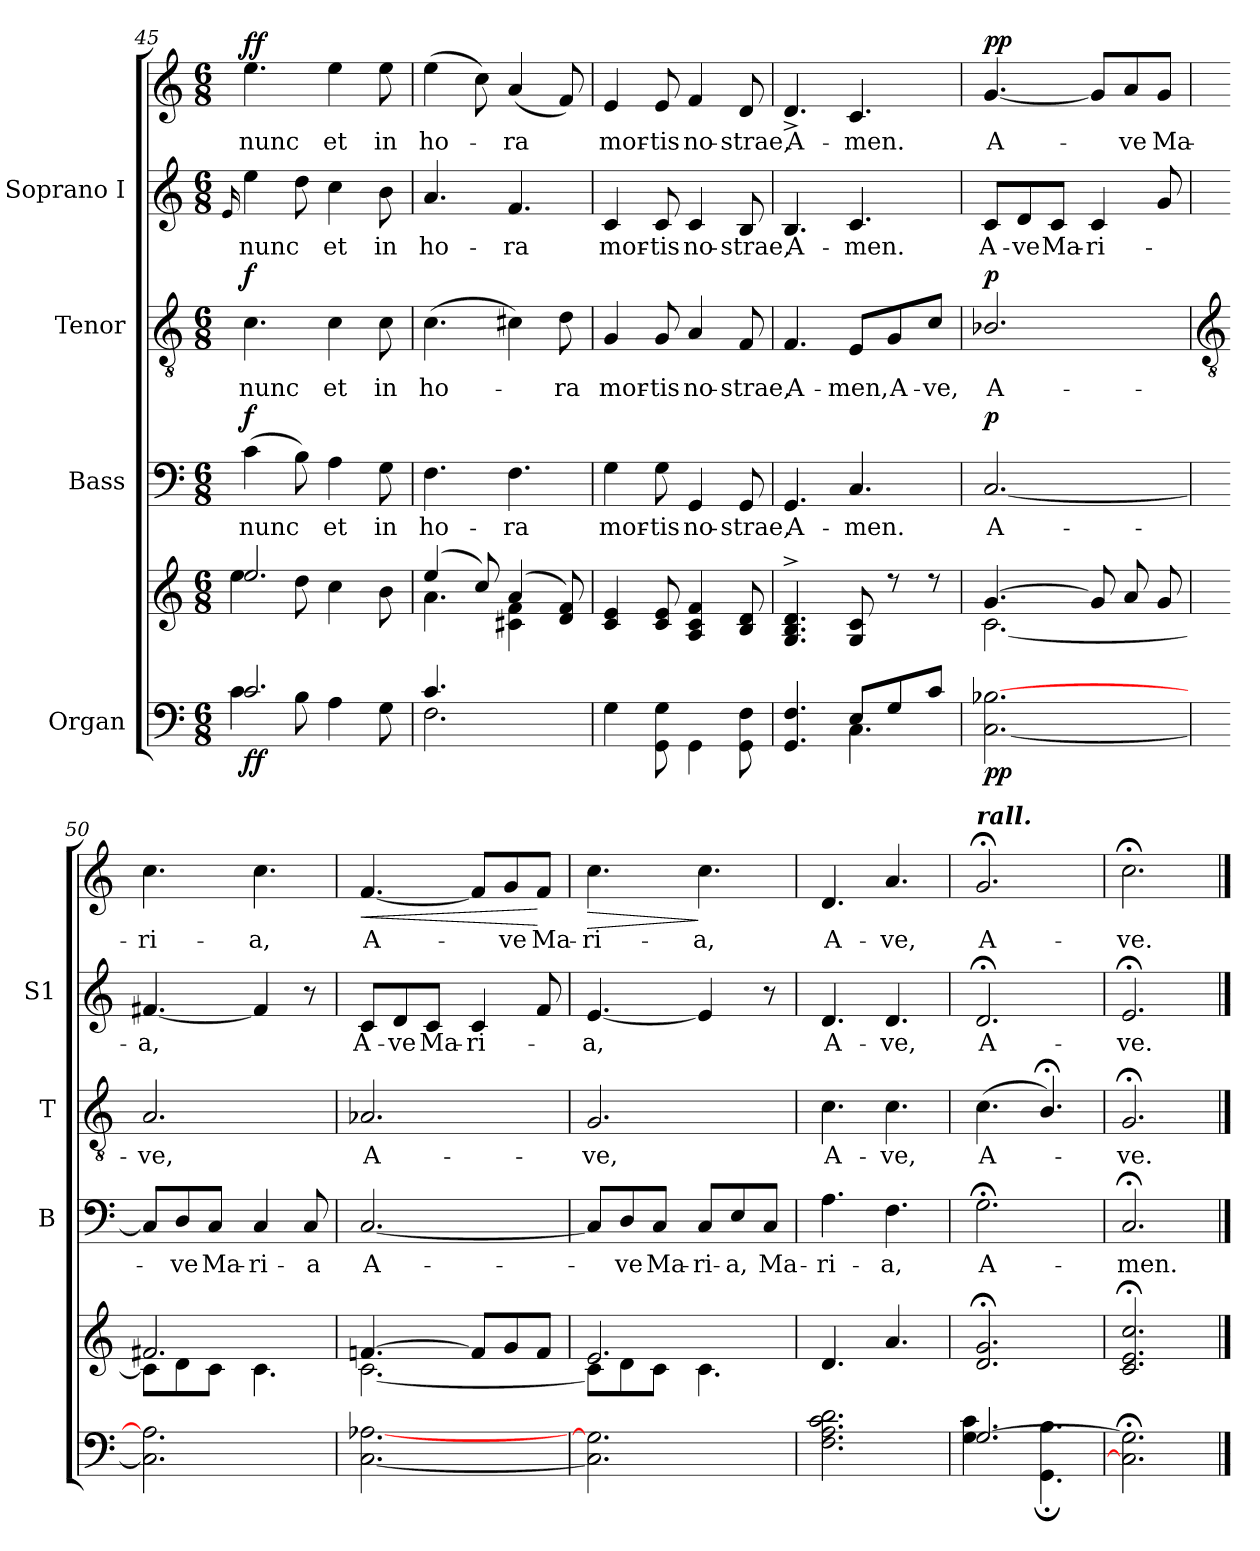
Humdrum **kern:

**kern	**kern	**dynam	**kern	**text	**dynam	**kern	**text	**dynam	**kern	**text	**kern	**text	**dynam
*part4	*part4	*part4	*part3	*part3	*part3	*part2	*part2	*part2	*part1	*part1	*part1	*part1	*part1
*staff6	*staff5	*staff5/6	*staff4	*staff4	*staff4	*staff3	*staff3	*staff3	*staff2	*staff2	*staff1	*staff1	*staff1/2
*I"Organ	*	*	*I"Bass	*	*	*I"Tenor	*	*	*I"Soprano I	*	*	*	*
*	*	*	*I'B	*	*	*I'T	*	*	*I'S1	*	*	*	*
*clefF4	*clefG2	*	*clefF4	*	*	*clefGv2	*	*	*clefG2	*	*clefG2	*	*
*k[]	*k[]	*	*k[]	*	*	*k[]	*	*	*k[]	*	*k[]	*	*
*C:	*C:	*	*C:	*	*	*C:	*	*	*C:	*	*C:	*	*
*M6/8	*M6/8	*	*M6/8	*	*	*M6/8	*	*	*M6/8	*	*M6/8	*	*
=45	=45	=45	=45	=45	=45	=45	=45	=45	=45	=45	=45	=45	=45
.	.	.	.	.	.	.	.	.	16qqe	.	.	.	.
*^	*^	*	*	*	*	*	*	*	*	*	*	*	*
!	!	!	!	!LO:DY:b=2	!	!LO:LY:b	!	!	!LO:LY:b	!	!	!LO:LY:b	!	!LO:LY:b	!
!	!	!	!	!LO:DY:n=1:b	!	!	!LO:DY:b	!	!	!LO:DY:b	!	!	!	!	!LO:DY:b=2
!	!	!	!	!	!	!	!	!	!	!	!	!	!	!	!LO:DY:n=1:b
2.c/	4c	2.ee/	4ee\	f f	(>4c	nunc	f	4.c	nunc	f	4ee	nunc	4.ee	nunc	f f
.	8B	.	8dd\	.	8B)	.	.	.	.	.	8dd	.	.	.	.
!	!	!	!	!	!	!LO:LY:b	!	!	!LO:LY:b	!	!	!LO:LY:b	!	!LO:LY:b	!
.	4A	.	4cc\	.	4A	et	.	4c	et	.	4cc	et	4ee	et	.
!	!	!	!	!	!	!LO:LY:b	!	!	!LO:LY:b	!	!	!LO:LY:b	!	!LO:LY:b	!
.	8G	.	8b\	.	8G	in	.	8c	in	.	8b	in	8ee	in	.
=46	=46	=46	=46	=46	=46	=46	=46	=46	=46	=46	=46	=46	=46	=46	=46
!	!	!	!	!	!	!LO:LY:b	!	!	!LO:LY:b	!	!	!LO:LY:b	!	!LO:LY:b	!
4.c/	2.F	(>4ee/	4.a\	.	4.F	ho-	.	(>4.c	ho-	.	4.a	ho-	(>4ee	ho-	.
.	.	8cc/)	.	.	.	.	.	.	.	.	.	.	8cc)	.	.
!	!	!	!	!	!	!LO:LY:b	!	!	!	!	!	!LO:LY:b	!	!LO:LY:b	!
4.ryy	.	(>4a/	4c#X\ 4f\	.	4.F	-ra	.	4c#X)	.	.	4.f	-ra	(<4a	ra	.
!	!	!	!	!	!	!	!	!	!LO:LY:b	!	!	!	!	!	!
.	.	8d/ 8f/)	8ryy	.	.	.	.	8d	ra	.	.	.	8f)	.	.
=47	=47	=47	=47	=47	=47	=47	=47	=47	=47	=47	=47	=47	=47	=47	=47
!LO:N:vis=1	!	!	!LO:N:vis=1	!	!	!LO:LY:b	!	!	!LO:LY:b	!	!	!LO:LY:b	!	!LO:LY:b	!
2.ryy	4G	4c/ 4e/	2.ryy	.	4G	mor-	.	4G	mor-	.	4c	mor-	4e	mor-	.
!	!	!	!	!	!	!LO:LY:b	!	!	!LO:LY:b	!	!	!LO:LY:b	!	!LO:LY:b	!
.	8GG 8G	8c/ 8e/	.	.	8G	-tis	.	8G	-tis	.	8c	-tis	8e	-tis	.
!	!	!	!	!	!	!LO:LY:b	!	!	!LO:LY:b	!	!	!LO:LY:b	!	!LO:LY:b	!
.	4GG	4A/ 4c/ 4f/	.	.	4GG	no-	.	4A	no-	.	4c	no-	4f	no-	.
!	!	!	!	!	!	!LO:LY:b	!	!	!LO:LY:b	!	!	!LO:LY:b	!	!LO:LY:b	!
.	8GG 8F	8B/ 8d/	.	.	8GG	-strae,	.	8F	-strae,	.	8B	-strae,	8d	-strae,	.
=48	=48	=48	=48	=48	=48	=48	=48	=48	=48	=48	=48	=48	=48	=48	=48
!	!	!	!LO:N:vis=1	!	!	!LO:LY:b	!	!	!LO:LY:b	!	!	!LO:LY:b	!	!LO:LY:b	!
4.ryy	4.GG 4.F	4.G/^ 4.B/^ 4.d/^	2.ryy	.	4.GG	A-	.	4.F	A-	.	4.B	A-	4.d^	A-	.
!	!	!	!	!	!	!LO:LY:b	!	!	!LO:LY:b	!	!	!LO:LY:b	!	!LO:LY:b	!
8E/L	4.C\	8G/ 8c/	.	.	4.C	-men.	.	8E/L	-men,	.	4.c	-men.	4.c	-men.	.
!	!	!	!	!	!	!	!	!	!LO:LY:b	!	!	!	!	!	!
8G/	.	8r	.	.	.	.	.	8G/	A-	.	.	.	.	.	.
!	!	!	!	!	!	!	!	!	!LO:LY:b	!	!	!	!	!	!
8c/J	.	8r	.	.	.	.	.	8c/J	-ve,	.	.	.	.	.	.
*v	*v	*	*	*	*	*	*	*	*	*	*	*	*	*	*
=49	=49	=49	=49	=49	=49	=49	=49	=49	=49	=49	=49	=49	=49	=49
!	!	!	!LO:DY:b=2	!	!LO:LY:b	!	!	!LO:LY:b	!	!	!LO:LY:b	!	!LO:LY:b	!
!	!	!	!LO:DY:n=1:b	!	!	!LO:DY:b	!	!	!LO:DY:b	!	!	!	!	!LO:DY:b=2
!	!	!	!	!	!	!	!	!	!	!	!	!	!	!LO:DY:n=1:b
[2.C [2.B-X	[4.g/	[2.c\	p p	[2.C	A-	p	2.B-X/	A-	p	8c/L	-A-	[4.g	A-	p p
!	!	!	!	!	!	!	!	!	!	!	!LO:LY:b	!	!	!
.	.	.	.	.	.	.	.	.	.	8d/	-ve	.	.	.
!	!	!	!	!	!	!	!	!	!	!	!LO:LY:b	!	!	!
.	.	.	.	.	.	.	.	.	.	8c/J	Ma-	.	.	.
!	!	!	!	!	!	!	!	!	!	!	!LO:LY:b	!	!	!
.	8g/]	.	.	.	.	.	.	.	.	4c	-ri-	8g/L]	.	.
!	!	!	!	!	!	!	!	!	!	!	!	!	!LO:LY:b	!
.	8a/	.	.	.	.	.	.	.	.	.	.	8a/	ve	.
!	!	!	!	!	!	!	!	!	!	!	!	!	!LO:LY:b	!
.	8g/	.	.	.	.	.	.	.	.	8g	.	8g/J	Ma-	.
!!LO:LB:g=z
=50	=50	=50	=50	=50	=50	=50	=50	=50	=50	=50	=50	=50	=50	=50
*	*	*	*	*	*	*	*clefGv2	*	*	*	*	*	*	*
!LO:N:vis=1	!	!	!	!	!	!	!	!LO:LY:b	!	!	!LO:LY:b	!	!LO:LY:b	!
*^	*	*	*	*	*	*	*	*	*	*	*	*	*	*
2.ryy	2.C\] 2.A\]	2.f#X/	8c\L]	.	8C/L]	.	.	2.A	-ve,	.	[4.f#X	a,	4.cc	ri-	.
!	!	!	!	!	!	!LO:LY:b	!	!	!	!	!	!	!	!	!
.	.	.	8d\	.	8D/	ve	.	.	.	.	.	.	.	.	.
!	!	!	!	!	!	!LO:LY:b	!	!	!	!	!	!	!	!	!
.	.	.	8c\J	.	8C/J	Ma-	.	.	.	.	.	.	.	.	.
!	!	!	!	!	!	!LO:LY:b	!	!	!	!	!	!	!	!LO:LY:b	!
.	.	.	4.c\	.	4C	-ri-	.	.	.	.	4f#]	.	4.cc	-a,	.
!	!	!	!	!	!	!LO:LY:b	!	!	!	!	!	!	!	!	!
.	.	.	.	.	8C	-a	.	.	.	.	8r	.	.	.	.
=51	=51	=51	=51	=51	=51	=51	=51	=51	=51	=51	=51	=51	=51	=51	=51
!LO:N:vis=1	!	!	!	!	!	!LO:LY:b	!	!	!LO:LY:b	!	!	!LO:LY:b	!	!LO:LY:b	!LO:HP:b
2.ryy	[2.C\ [2.A-X\	[4.fn/	[2.c\	.	[2.C	A-	.	2.A-X	A-	.	8c/L	-A-	[4.f	A-	<
!	!	!	!	!	!	!	!	!	!	!	!	!LO:LY:b	!	!	!
.	.	.	.	.	.	.	.	.	.	.	8d/	-ve	.	.	.
!	!	!	!	!	!	!	!	!	!	!	!	!LO:LY:b	!	!	!
.	.	.	.	.	.	.	.	.	.	.	8c/J	Ma-	.	.	.
!	!	!	!	!	!	!	!	!	!	!	!	!LO:LY:b	!	!	!
.	.	8f/L]	.	.	.	.	.	.	.	.	4c	-ri-	8f/L]	.	.
!	!	!	!	!	!	!	!	!	!	!	!	!	!	!LO:LY:b	!
.	.	8g/	.	.	.	.	.	.	.	.	.	.	8g/	ve	.
!	!	!	!	!	!	!	!	!	!	!	!	!	!	!LO:LY:b	!
.	.	8f/J	.	.	.	.	.	.	.	.	8f	.	8f/J	Ma-	[
=52	=52	=52	=52	=52	=52	=52	=52	=52	=52	=52	=52	=52	=52	=52	=52
!LO:N:vis=1	!	!	!	!	!	!	!	!	!LO:LY:b	!	!	!LO:LY:b	!	!LO:LY:b	!LO:HP:b
2.ryy	2.C\] 2.G\]	2.e/	8c\L]	.	8C/L]	.	.	2.G	-ve,	.	[4.e	a,	4.cc	ri-	>
!	!	!	!	!	!	!LO:LY:b	!	!	!	!	!	!	!	!	!
.	.	.	8d\	.	8D/	ve	.	.	.	.	.	.	.	.	.
!	!	!	!	!	!	!LO:LY:b	!	!	!	!	!	!	!	!	!
.	.	.	8c\J	.	8C/J	Ma-	.	.	.	.	.	.	.	.	.
!	!	!	!	!	!	!LO:LY:b	!	!	!	!	!	!	!	!LO:LY:b	!
.	.	.	4.c\	.	8C/L	-ri-	.	.	.	.	4e]	.	4.cc	-a,	]
!	!	!	!	!	!	!LO:LY:b	!	!	!	!	!	!	!	!	!
.	.	.	.	.	8E/	-a,	.	.	.	.	.	.	.	.	.
!	!	!	!	!	!	!LO:LY:b	!	!	!	!	!	!	!	!	!
.	.	.	.	.	8C/J	Ma-	.	.	.	.	8r	.	.	.	.
=53	=53	=53	=53	=53	=53	=53	=53	=53	=53	=53	=53	=53	=53	=53	=53
!LO:N:vis=1	!	!	!	!	!	!LO:LY:b	!	!	!LO:LY:b	!	!	!LO:LY:b	!	!LO:LY:b	!
2.ryy	2.F\ 2.A\ 2.c\ 2.d\	4.d/	2.ryy	.	4.A	-ri-	.	4.c	A-	.	4.d	A-	4.d	A-	.
!	!	!	!	!	!	!LO:LY:b	!	!	!LO:LY:b	!	!	!LO:LY:b	!	!LO:LY:b	!
.	.	4.a/	.	.	4.F	-a,	.	4.c	-ve,	.	4.d	-ve,	4.a	-ve,	.
=54	=54	=54	=54	=54	=54	=54	=54	=54	=54	=54	=54	=54	=54	=54	=54
!	!	!	!	!	!	!	!	!	!	!	!	!	!LO:TX:a:Bi:t=rall.	!	!
!	!	!	!LO:N:vis=1	!	!	!LO:LY:b	!	!	!LO:LY:b	!	!	!LO:LY:b	!	!LO:LY:b	!
[2.G/	4.G\ 4.c\	2.d/;< 2.g/;<	2.ryy	.	2.G;<	A-	.	(<4.c	A-	.	2.d;<	-A-	2.g;<	A-	.
.	4.GG\;< 4.B\;<	.	.	.	.	.	.	4.B;</)	.	.	.	.	.	.	.
=55	=55	=55	=55	=55	=55	=55	=55	=55	=55	=55	=55	=55	=55	=55	=55
!	!LO:N:vis=1	!	!LO:N:vis=1	!	!	!LO:LY:b	!	!	!LO:LY:b	!	!	!LO:LY:b	!	!LO:LY:b	!
2.C\];< 2.G\];<	2.ryy	2.c/;< 2.e/;< 2.cc/;<	2.ryy	.	2.C;<	-men.	.	2.G;<	ve.	.	2.e;<	ve.	2.cc;<	-ve.	.
*v	*v	*	*	*	*	*	*	*	*	*	*	*	*	*	*
*	*v	*v	*	*	*	*	*	*	*	*	*	*	*	*
==	==	==	==	==	==	==	==	==	==	==	==	==	==
*-	*-	*-	*-	*-	*-	*-	*-	*-	*-	*-	*-	*-	*-
